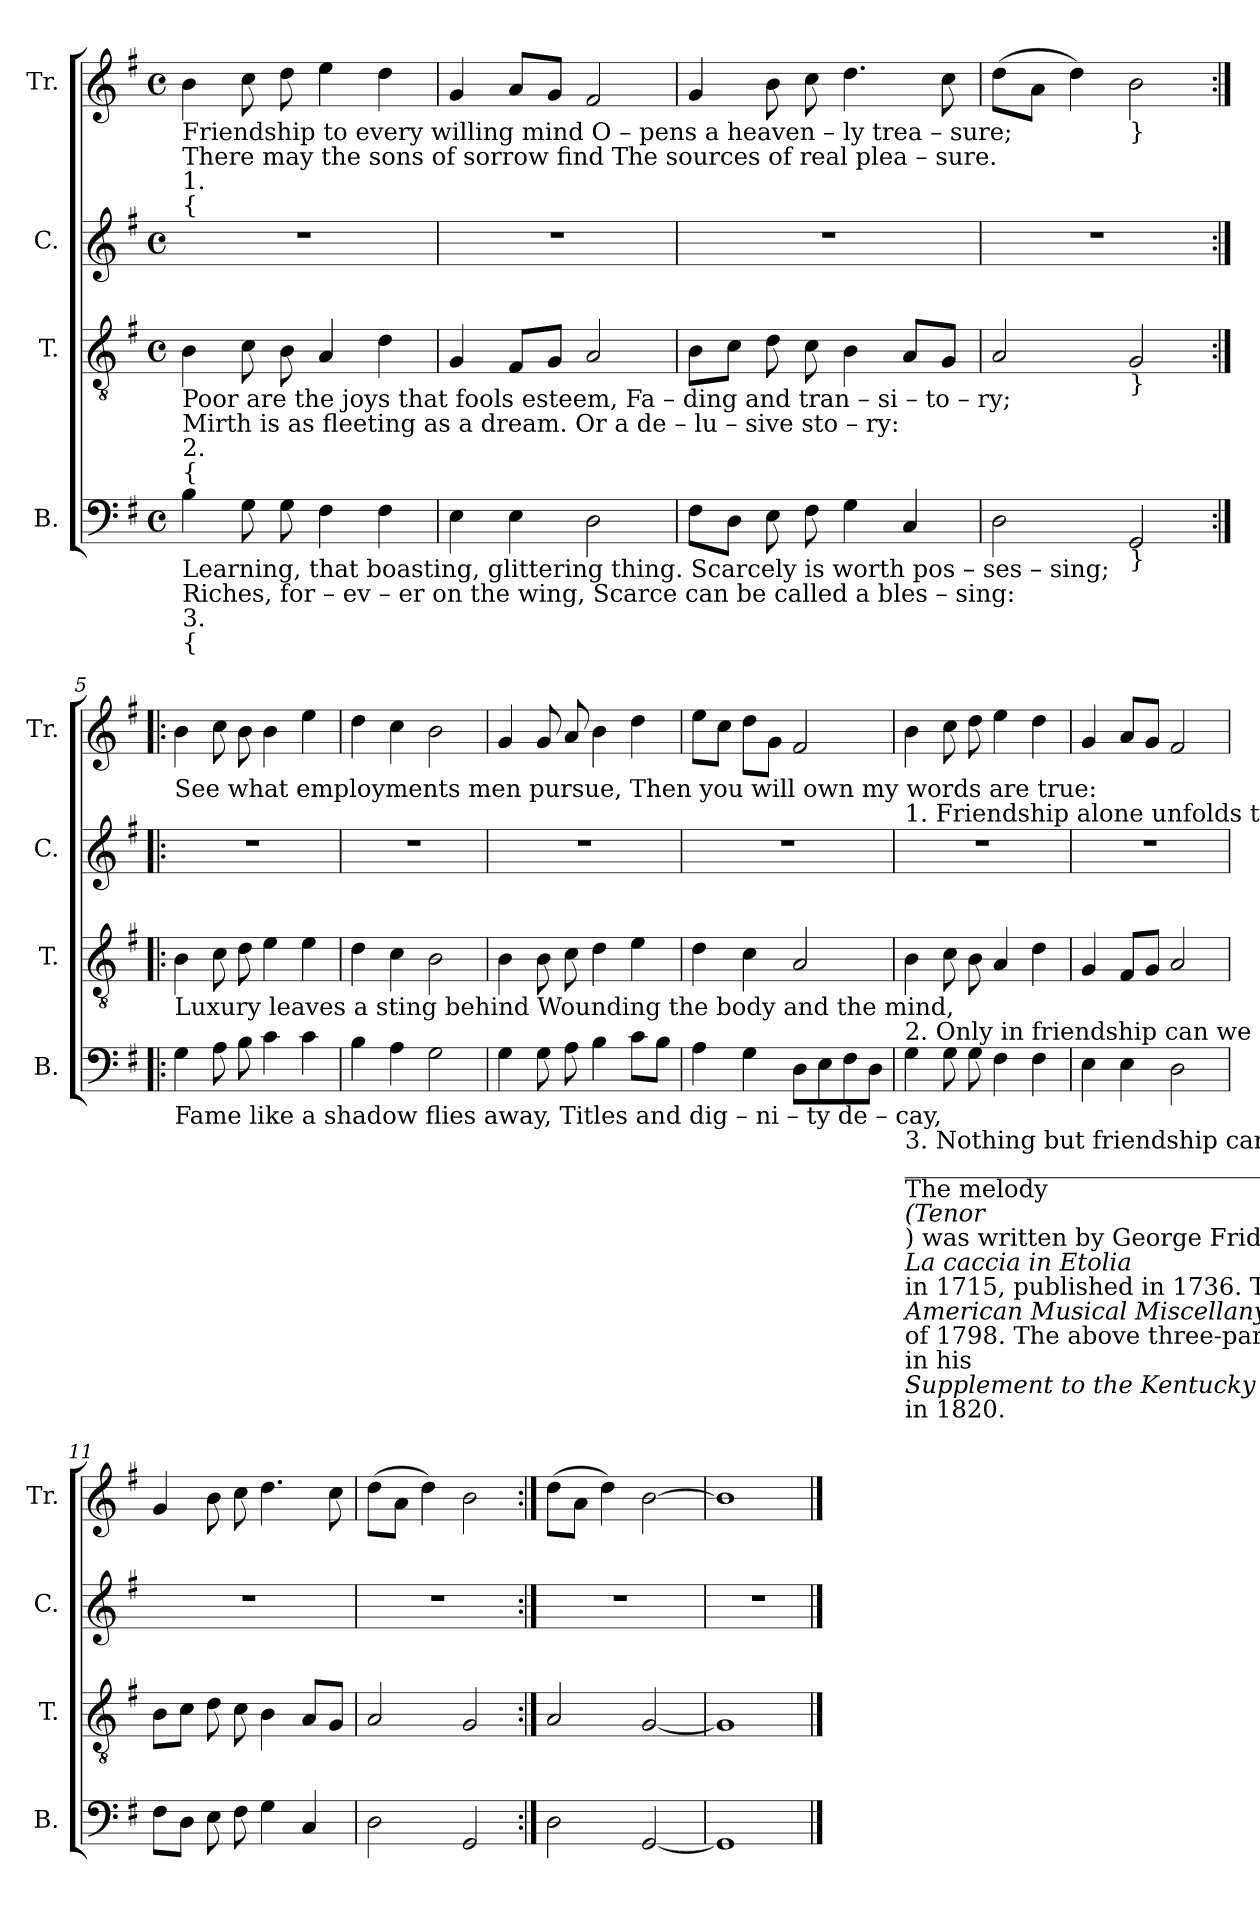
**kern	**kern	**kern	**kern
*part4	*part3	*part2	*part1
*staff4	*staff3	*staff2	*staff1
*I"B.	*I"T.	*I"C.	*I"Tr.
*I'B.	*I'T.	*I'C.	*I'Tr.
*clefF4	*clefGv2	*clefG2	*clefG2
*k[f#]	*k[f#]	*k[f#]	*k[f#]
*M4/4	*M4/4	*M4/4	*M4/4
*met(c)	*met(c)	*met(c)	*met(c)
*MM120	*MM120	*MM120	*MM120
=1	=1	=1	=1
!	!	!	!LO:TX:b:t=Friendship to every   willing  mind    O – pens  a  heaven – ly   trea  –  sure;
!	!	!	!LO:TX:b:t=There may the sons of sorrow find     The  sources  of       real   plea  – sure.
!	!	!	!LO:TX:b:t=1.
!	!	!	!LO:TX:b:t={
!	!LO:TX:b:t=Poor are the joys that fools esteem,   Fa – ding  and  tran – si  –  to     –    ry;	!	!
!	!LO:TX:b:t=Mirth is  as  fleeting   as   a  dream.   Or     a    de – lu  –  sive     sto    –    ry&colon;	!	!
!	!LO:TX:b:t=2.	!	!
!	!LO:TX:b:t={	!	!
!LO:TX:b:t=Learning, that boasting, glittering thing. Scarcely is worth pos – ses   –   sing;	!	!	!
!LO:TX:b:t=Riches,  for – ev – er     on    the    wing,  Scarce can be called  a  bles   –  sing&colon;	!	!	!
!LO:TX:b:t=3.	!	!	!
!LO:TX:b:t={	!	!	!
4B!\	4B!\	1r	4b!\
8G!\	8c!\	.	8cc!\
8G!\	8B!\	.	8dd!\
4F#!\	4A!/	.	4ee!\
4F#!\	4d!\	.	4dd!\
=2	=2	=2	=2
4E!\	4G!/	1r	4g!/
4E!\	8F#!/L	.	8a!/L
.	8G!/J	.	8g!/J
2D!\	2A!/	.	2f#!/
=3	=3	=3	=3
8F#!\L	8B!\L	1r	4g!/
8D!\J	8c!\J	.	.
8E!\	8d!\	.	8b!\
8F#!\	8c!\	.	8cc!\
4G!\	4B!\	.	4.dd!\
4C!/	8A!/L	.	.
.	8G!/J	.	8cc!\
=4	=4	=4	=4
2D!\	2A!/	1r	(>8dd!\L
.	.	.	8a!\J
.	.	.	4dd!\)
!	!	!	!LO:TX:b:t=}
!	!LO:TX:b:t=}	!	!
!LO:TX:b:t=}	!	!	!
2GG!/	2G!/	.	2b!\
=5:|!|:	=5:|!|:	=5:|!|:	=5:|!|:
!	!	!	!LO:TX:b:t=See what employments men pursue, Then you will  own  my  words   are     true&colon;
!	!LO:TX:b:t=Luxury  leaves  a  sting  behind    Wounding  the  body        and     the     mind,	!	!
!LO:TX:b:t=Fame like a shadow flies away,    Titles     and    dig –  ni  –   ty       de   –   cay,	!	!	!
4G!\	4B!\	1r	4b!\
8A!\	8c!\	.	8cc!\
8B!\	8d!\	.	8b!\
4c!\	4e!\	.	4b!\
4c!\	4e!\	.	4ee!\
=6	=6	=6	=6
4B!\	4d!\	1r	4dd!\
4A!\	4c!\	.	4cc!\
2G!\	2B!\	.	2b!\
=7	=7	=7	=7
4G!\	4B!\	1r	4g!/
8G!\	8B!\	.	8g!/
8A!\	8c!\	.	8a!/
4B!\	4d!\	.	4b!\
8c!\L	4e!\	.	4dd!\
8B!\J	.	.	.
=8	=8	=8	=8
4A!\	4d!\	1r	8ee!\L
.	.	.	8cc!\J
4G!\	4c!\	.	8dd!\L
.	.	.	8g!\J
8D!\L	2A!/	.	2f#!/
8E!\	.	.	.
8F#!\	.	.	.
8D!\J	.	.	.
!!LO:LB:g=z
=9	=9	=9	=9
!	!	!	!LO:TX:b:t=1. Friendship alone  unfolds  to  view    The  sources  of       real    plea   –   sure.         pleas   –   sure.
!	!LO:TX:b:t=2. Only  in  friendship  can  we  find    Pleasure  and  so  –  lid      glo      –     ry.          glo     –     ry.	!	!
!LO:TX:b:t=3. Nothing but friendship can display   Joys  that  are  freed  from  trou    –   ble.         trou    –    ble.	!	!	!
!LO:TX:b:t=____________________________________________________________________________________	!	!	!
!LO:TX:b:t=The melody	!	!	!
!LO:TX:b:i:t=(Tenor	!	!	!
!LO:TX:b:t=) was written by George Frideric Handel as an aria from his opera	!	!	!
!LO:TX:b:i:t=La caccia in Etolia	!	!	!
!LO:TX:b:t=in 1715, published in 1736. There is a two part version (Tenor-Bass) in	!	!	!
!LO:TX:b:i:t=American Musical Miscellany	!	!	!
!LO:TX:b:t=of 1798. The above three-part version from 1813 was rearranged for four parts by Ananias Davisson	!	!	!
!LO:TX:b:t=in his	!	!	!
!LO:TX:b:i:t=Supplement to the Kentucky Harmony	!	!	!
!LO:TX:b:t=in 1820.	!	!	!
4G!\	4B!\	1r	4b!\
8G!\	8c!\	.	8cc!\
8G!\	8B!\	.	8dd!\
4F#!\	4A!/	.	4ee!\
4F#!\	4d!\	.	4dd!\
=10	=10	=10	=10
4E!\	4G!/	1r	4g!/
4E!\	8F#!/L	.	8a!/L
.	8G!/J	.	8g!/J
2D!\	2A!/	.	2f#!/
=11	=11	=11	=11
8F#!\L	8B!\L	1r	4g!/
8D!\J	8c!\J	.	.
8E!\	8d!\	.	8b!\
8F#!\	8c!\	.	8cc!\
4G!\	4B!\	.	4.dd!\
4C!/	8A!/L	.	.
.	8G!/J	.	8cc!\
=12	=12	=12	=12
2D!\	2A!/	1r	(>8dd!\L
.	.	.	8a!\J
.	.	.	4dd!\)
2GG!/	2G!/	.	2b!\
=13:|!	=13:|!	=13:|!	=13:|!
2D!\	2A!/	1r	(>8dd!\L
.	.	.	8a!\J
.	.	.	4dd!\)
[2GG!/	[2G!/	.	[2b!\
=14	=14	=14	=14
1GG!]	1G!]	1r	1b!]
==	==	==	==
*-	*-	*-	*-
